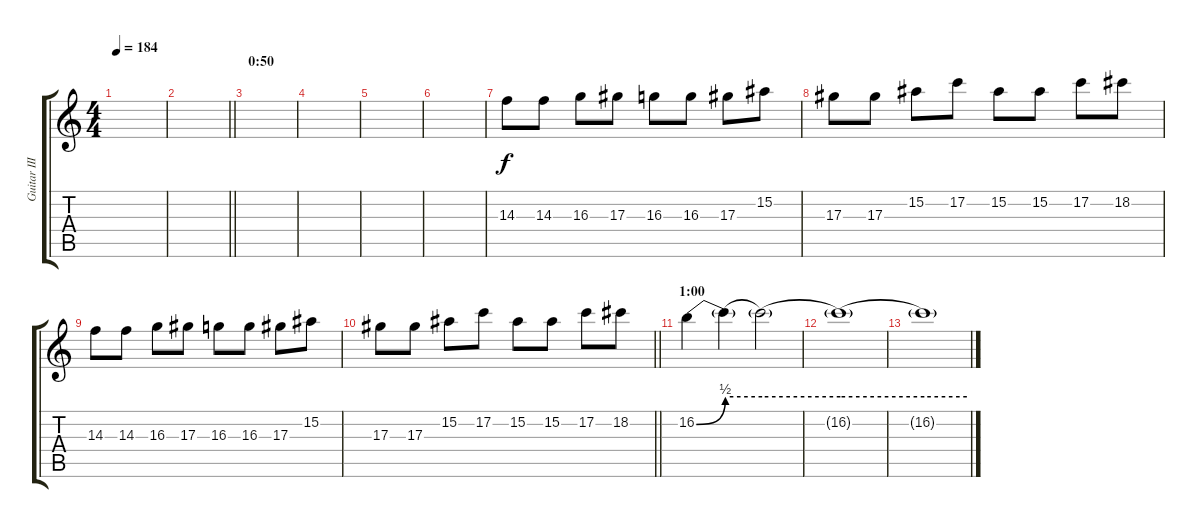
\track ("Guitar III" "Guitar III") {instrument distortionguitar}
\staff {score tabs}
\tuning (C4 G3 Eb3 Bb2 F2 C2) {hide}
\ts (4 4)
\tempo 184
\clef g2
\ks aminor
|
\barLineRight lightlight
|
\section ("" "0:50")
|
|
|
|
14.3.8{volume 13} 14.3.8 16.3.8 17.3.8 16.3.8 16.3.8 17.3.8 15.2.8 |
17.3.8 17.3.8 15.2.8 17.2.8 15.2.8 15.2.8 17.2.8 18.2.8 |
14.3.8 14.3.8 16.3.8 17.3.8 16.3.8 16.3.8 17.3.8 15.2.8 |
\barLineRight lightlight
17.3.8 17.3.8 15.2.8 17.2.8 15.2.8 15.2.8 17.2.8 18.2.8 |
\section ("" "1:00")
16.2{be (bend 0 0 60 2)}.4 16.2{be (hold 0 2 60 2) t}.4 16.2{be (hold 0 2 60 2) t}.2 |
16.2{be (hold 0 2 60 2) t}.1 |
16.2{be (hold 0 2 60 2) t}.1{volume 0}
